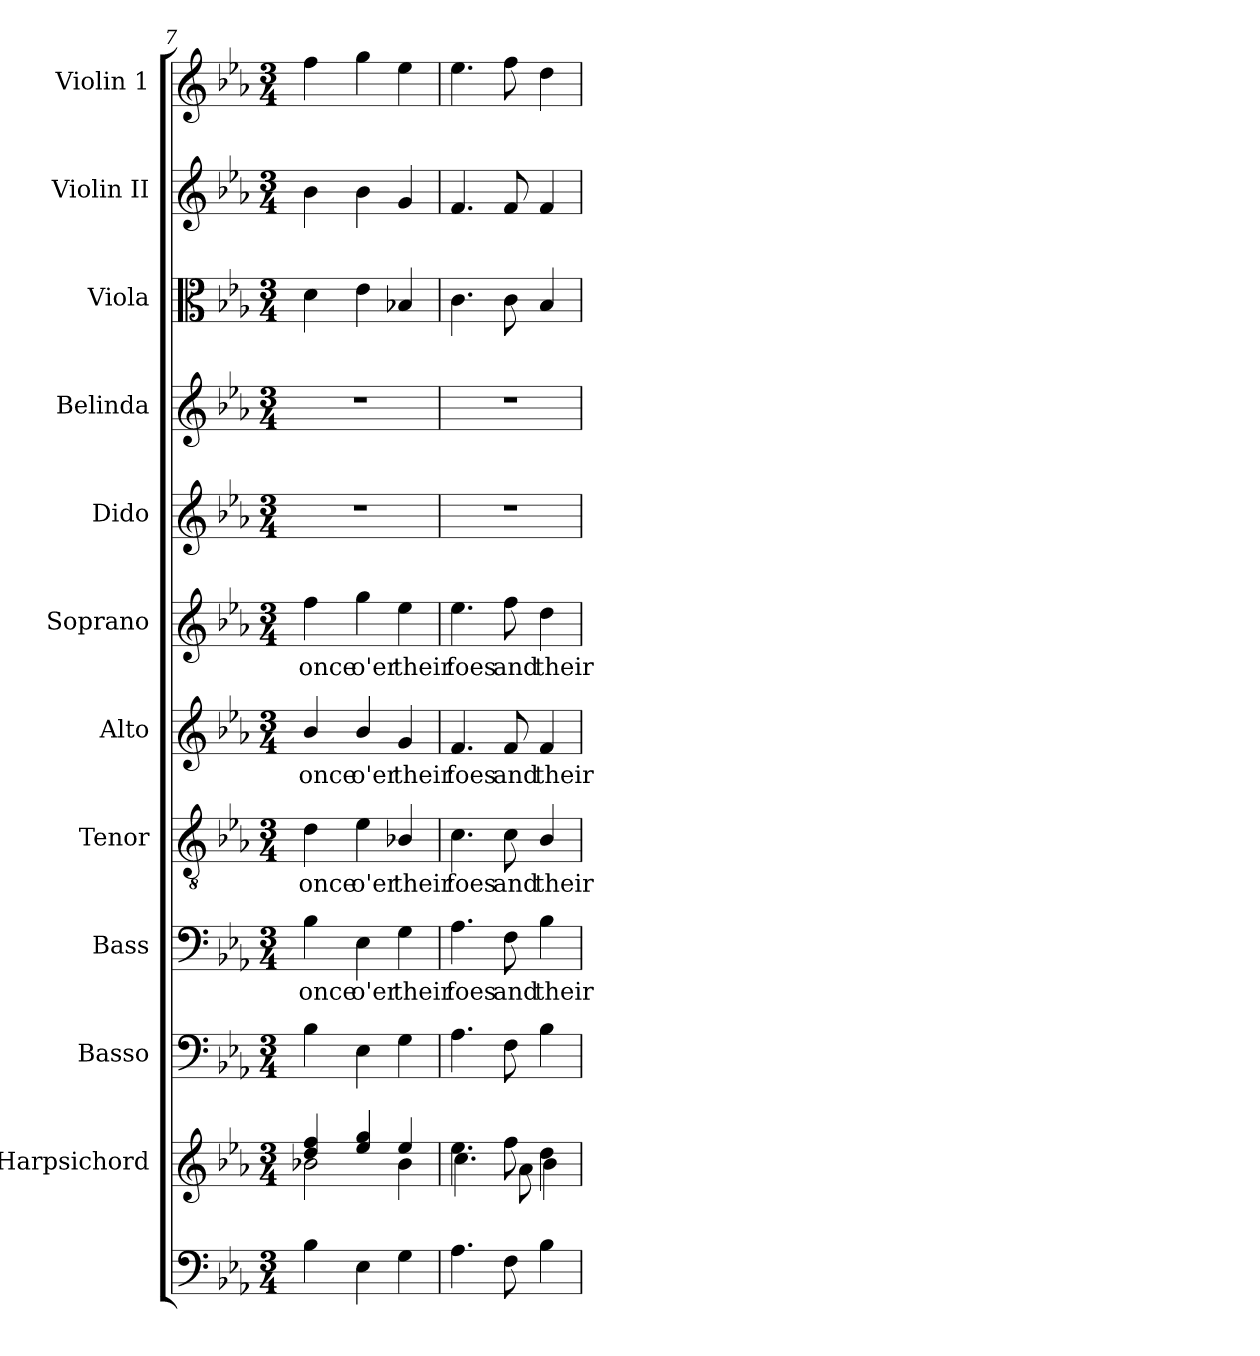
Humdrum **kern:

**kern	**kern	**kern	**kern	**text	**kern	**text	**kern	**text	**kern	**text	**kern	**kern	**kern	**kern	**kern
*part12	*part11	*part10	*part9	*part9	*part8	*part8	*part7	*part7	*part6	*part6	*part5	*part4	*part3	*part2	*part1
*staff12	*staff11	*staff10	*staff9	*staff9	*staff8	*staff8	*staff7	*staff7	*staff6	*staff6	*staff5	*staff4	*staff3	*staff2	*staff1
*	*I"Harpsichord	*I"Basso	*I"Bass	*	*I"Tenor	*	*I"Alto	*	*I"Soprano	*	*I"Dido	*I"Belinda	*I"Viola	*I"Violin II	*I"Violin 1
*	*	*	*I'B.	*	*I'T.	*	*I'A.	*	*I'S.	*	*	*	*I'Viola	*I'Vln. II	*I'Vln. 1
*clefF4	*clefG2	*clefF4	*clefF4	*	*clefGv2	*	*clefG2	*	*clefG2	*	*clefG2	*clefG2	*clefC3	*clefG2	*clefG2
*	*	*	*	*	*ITrd7c12	*	*	*	*	*	*	*	*	*	*
*k[b-e-a-]	*k[b-e-a-]	*k[b-e-a-]	*k[b-e-a-]	*	*k[b-e-a-]	*	*k[b-e-a-]	*	*k[b-e-a-]	*	*k[b-e-a-]	*k[b-e-a-]	*k[b-e-a-]	*k[b-e-a-]	*k[b-e-a-]
*E-:	*E-:	*E-:	*E-:	*	*E-:	*	*E-:	*	*E-:	*	*E-:	*E-:	*E-:	*E-:	*E-:
*M3/4	*M3/4	*M3/4	*M3/4	*	*M3/4	*	*M3/4	*	*M3/4	*	*M3/4	*M3/4	*M3/4	*M3/4	*M3/4
=7	=7	=7	=7	=7	=7	=7	=7	=7	=7	=7	=7	=7	=7	=7	=7
*	*^	*	*	*	*	*	*	*	*	*	*	*	*	*	*
!	!	!	!	!	!LO:LY:b:color=#000000	!	!	!	!	!	!	!	!	!	!	!
!	!	!	!	!	!	!	!LO:LY:b:color=#000000	!	!	!	!	!	!	!	!	!
!	!	!	!	!	!	!	!	!	!LO:LY:b:color=#000000	!	!	!	!	!	!	!
!	!	!	!	!	!	!	!	!	!	!	!LO:LY:b:color=#000000	!LO:N:vis=1	!LO:N:vis=1	!	!	!
4B-i\	4ddi/ 4ffi	2b-Xi\	4B-i\	4B-i\	once	4Di\	once	4b-i/	once	4ffi\	once	2.r	2.r	4di\	4b-i\	4ffi\
!	!	!	!	!	!LO:LY:b:color=#000000	!	!	!	!	!	!	!	!	!	!	!
!	!	!	!	!	!	!	!LO:LY:b:color=#000000	!	!	!	!	!	!	!	!	!
!	!	!	!	!	!	!	!	!	!LO:LY:b:color=#000000	!	!	!	!	!	!	!
!	!	!	!	!	!	!	!	!	!	!	!LO:LY:b:color=#000000	!	!	!	!	!
4E-i\	4ee-i/ 4ggi	.	4E-i\	4E-i\	o'er	4E-i\	o'er	4b-i/	o'er	4ggi\	o'er	.	.	4e-i\	4b-i\	4ggi\
!	!	!	!	!	!LO:LY:b:color=#000000	!	!	!	!	!	!	!	!	!	!	!
!	!	!	!	!	!	!	!LO:LY:b:color=#000000	!	!	!	!	!	!	!	!	!
!	!	!	!	!	!	!	!	!	!LO:LY:b:color=#000000	!	!	!	!	!	!	!
!	!	!	!	!	!	!	!	!	!	!	!LO:LY:b:color=#000000	!	!	!	!	!
4Gi\	4ee-i/	4b-i\	4Gi\	4Gi\	their	4BB-Xi/	their	4gi/	their	4ee-i\	their	.	.	4B-Xi/	4gi/	4ee-i\
!!LO:PB:g=z
=8	=8	=8	=8	=8	=8	=8	=8	=8	=8	=8	=8	=8	=8	=8	=8	=8
!	!	!	!	!	!LO:LY:b:color=#000000	!	!	!	!	!	!	!	!	!	!	!
!	!	!	!	!	!	!	!LO:LY:b:color=#000000	!	!	!	!	!	!	!	!	!
!	!	!	!	!	!	!	!	!	!LO:LY:b:color=#000000	!	!	!	!	!	!	!
!	!	!	!	!	!	!	!	!	!	!	!LO:LY:b:color=#000000	!LO:N:vis=1	!LO:N:vis=1	!	!	!
4.A-i\	4.ee-i\	4.cci\	4.A-i\	4.A-i\	foes	4.Ci\	foes	4.fi/	foes	4.ee-i\	foes	2.r	2.r	4.ci\	4.fi/	4.ee-i\
!	!	!	!	!	!LO:LY:b:color=#000000	!	!	!	!	!	!	!	!	!	!	!
!	!	!	!	!	!	!	!LO:LY:b:color=#000000	!	!	!	!	!	!	!	!	!
!	!	!	!	!	!	!	!	!	!LO:LY:b:color=#000000	!	!	!	!	!	!	!
!	!	!	!	!	!	!	!	!	!	!	!LO:LY:b:color=#000000	!	!	!	!	!
8Fi\	8ffi\	8a-i\	8Fi\	8Fi\	and	8Ci\	and	8fi/	and	8ffi\	and	.	.	8ci\	8fi/	8ffi\
!	!	!	!	!	!LO:LY:b:color=#000000	!	!	!	!	!	!	!	!	!	!	!
!	!	!	!	!	!	!	!LO:LY:b:color=#000000	!	!	!	!	!	!	!	!	!
!	!	!	!	!	!	!	!	!	!LO:LY:b:color=#000000	!	!	!	!	!	!	!
!	!	!	!	!	!	!	!	!	!	!	!LO:LY:b:color=#000000	!	!	!	!	!
4B-i\	4ddi\	4b-i\	4B-i\	4B-i\	their	4BB-i/	their	4fi/	their	4ddi\	their	.	.	4B-i/	4fi/	4ddi\
*	*v	*v	*	*	*	*	*	*	*	*	*	*	*	*	*	*
=	=	=	=	=	=	=	=	=	=	=	=	=	=	=	=
*-	*-	*-	*-	*-	*-	*-	*-	*-	*-	*-	*-	*-	*-	*-	*-
